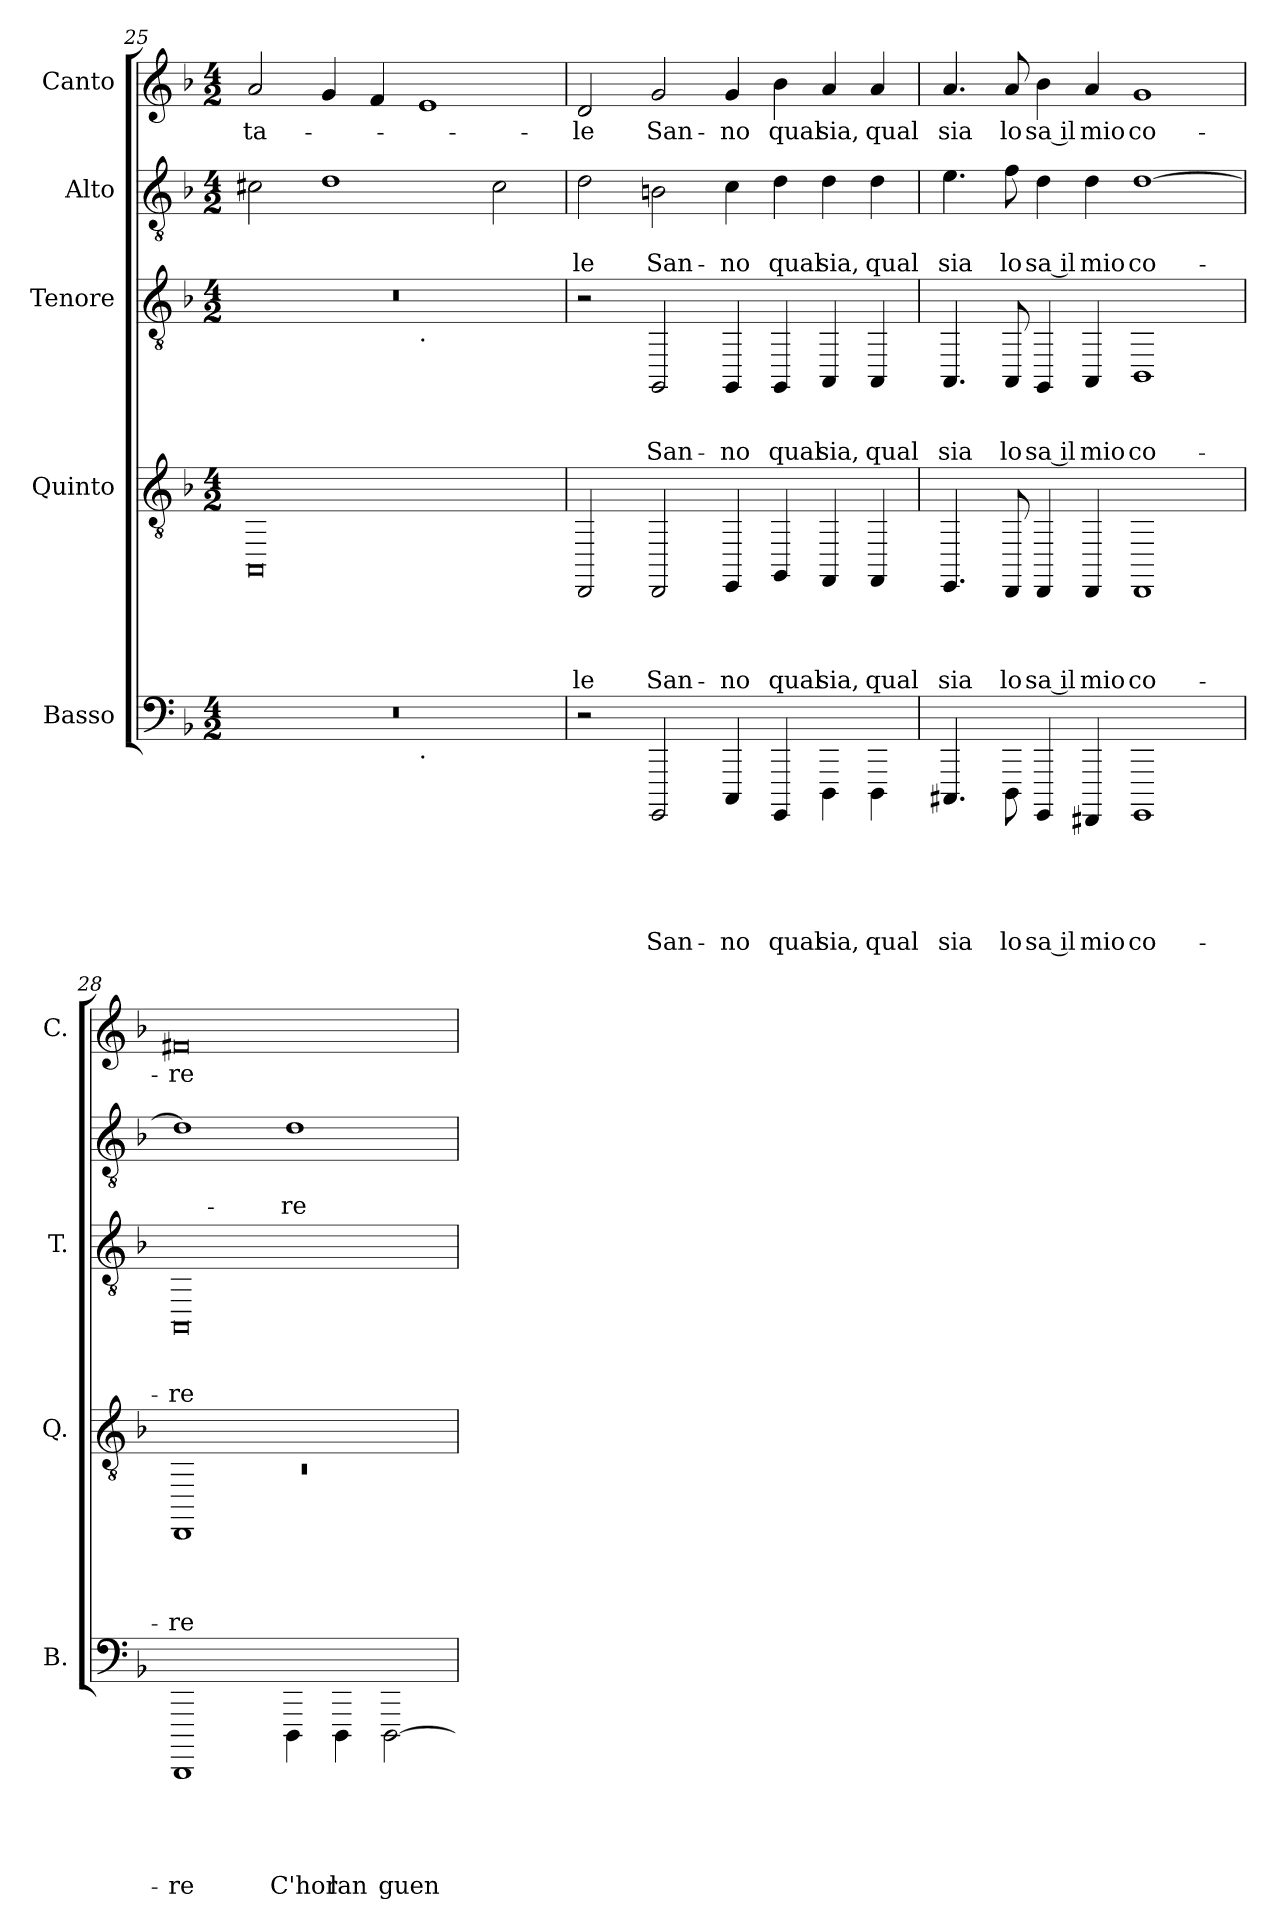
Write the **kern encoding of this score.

**kern	**text	**text	**text	**text	**text	**kern	**text	**text	**text	**text	**kern	**text	**text	**text	**kern	**text	**text	**kern	**text
*part5	*part5	*part5	*part5	*part5	*part5	*part4	*part4	*part4	*part4	*part4	*part3	*part3	*part3	*part3	*part2	*part2	*part2	*part1	*part1
*staff5	*staff5	*staff5	*staff5	*staff5	*staff5	*staff4	*staff4	*staff4	*staff4	*staff4	*staff3	*staff3	*staff3	*staff3	*staff2	*staff2	*staff2	*staff1	*staff1
*I"Basso	*	*	*	*	*	*I"Quinto	*	*	*	*	*I"Tenore	*	*	*	*I"Alto	*	*	*I"Canto	*
*I'B.	*	*	*	*	*	*I'Q.	*	*	*	*	*I'T.	*	*	*	*	*	*	*I'C.	*
*clefF4	*	*	*	*	*	*clefGv2	*	*	*	*	*clefGv2	*	*	*	*clefGv2	*	*	*clefG2	*
*k[b-]	*	*	*	*	*	*k[b-]	*	*	*	*	*k[b-]	*	*	*	*k[b-]	*	*	*k[b-]	*
*F:	*	*	*	*	*	*F:	*	*	*	*	*F:	*	*	*	*F:	*	*	*F:	*
*M4/2	*	*	*	*	*	*M4/2	*	*	*	*	*M4/2	*	*	*	*M4/2	*	*	*M4/2	*
=25	=25	=25	=25	=25	=25	=25	=25	=25	=25	=25	=25	=25	=25	=25	=25	=25	=25	=25	=25
!	!	!	!	!	!	!	!	!	!	!	!	!	!	!	!	!	!	!	!LO:LY:b
*^	*	*	*	*	*	*	*	*	*	*	*^	*	*	*	*	*	*	*	*
0r	1ryy	.	.	.	.	.	0AAA	.	.	.	.	0r	1ryy	.	.	.	2c#X\	.	.	2a/	-ta-
.	.	.	.	.	.	.	.	.	.	.	.	.	.	.	.	.	1d	.	.	4g/	.
.	.	.	.	.	.	.	.	.	.	.	.	.	.	.	.	.	.	.	.	4f/	.
!	!	!	!	!	!	!	!	!	!	!	!	!	!LO:TX:b:t=.	!	!	!	!	!	!	!	!
!	!LO:TX:b:t=.	!	!	!	!	!	!	!	!	!	!	!	!	!	!	!	!	!	!	!	!
.	1ryy	.	.	.	.	.	.	.	.	.	.	.	1ryy	.	.	.	.	.	.	1e	.
.	.	.	.	.	.	.	.	.	.	.	.	.	.	.	.	.	2c#\	.	.	.	.
=26	=26	=26	=26	=26	=26	=26	=26	=26	=26	=26	=26	=26	=26	=26	=26	=26	=26	=26	=26	=26	=26
!	!	!	!	!	!	!	!	!	!	!	!LO:LY:b	!	!	!	!	!	!	!	!LO:LY:b	!	!LO:LY:b
*v	*v	*	*	*	*	*	*	*	*	*	*	*v	*v	*	*	*	*	*	*	*	*
2r	.	.	.	.	.	2DDD/	.	.	.	-le	2r	.	.	.	2d\	.	-le	2d/	-le
!	!	!	!	!	!LO:LY:b	!	!	!	!	!LO:LY:b	!	!	!	!LO:LY:b	!	!	!LO:LY:b	!	!LO:LY:b
2GGGG/	.	.	.	.	San-	2DDD/	.	.	.	San-	2GGG/	.	.	San-	2Bn\	.	San-	2g/	San-
!	!	!	!	!	!LO:LY:b	!	!	!	!	!LO:LY:b	!	!	!	!LO:LY:b	!	!	!LO:LY:b	!	!LO:LY:b
4CCC/	.	.	.	.	-no	4EEE/	.	.	.	-no	4GGG/	.	.	-no	4c\	.	-no	4g/	-no
!	!	!	!	!	!LO:LY:b	!	!	!	!	!LO:LY:b	!	!	!	!LO:LY:b	!	!	!LO:LY:b	!	!LO:LY:b
4GGGG/	.	.	.	.	qual	4GGG/	.	.	.	qual	4GGG/	.	.	qual	4d\	.	qual	4b-\	qual
!	!	!	!	!	!LO:LY:b	!	!	!	!	!LO:LY:b	!	!	!	!LO:LY:b	!	!	!LO:LY:b	!	!LO:LY:b
4DDD\	.	.	.	.	sia,	4FFF/	.	.	.	sia,	4AAA/	.	.	sia,	4d\	.	sia,	4a/	sia,
!	!	!	!	!	!LO:LY:b	!	!	!	!	!LO:LY:b	!	!	!	!LO:LY:b	!	!	!LO:LY:b	!	!LO:LY:b
4DDD\	.	.	.	.	qual	4FFF/	.	.	.	qual	4AAA/	.	.	qual	4d\	.	qual	4a/	qual
!!LO:LB:g=z
=27	=27	=27	=27	=27	=27	=27	=27	=27	=27	=27	=27	=27	=27	=27	=27	=27	=27	=27	=27
!	!	!	!	!	!LO:LY:b	!	!	!	!	!LO:LY:b	!	!	!	!LO:LY:b	!	!	!LO:LY:b	!	!LO:LY:b
4.CCC#X/	.	.	.	.	sia	4.EEE/	.	.	.	sia	4.AAA/	.	.	sia	4.e\	.	sia	4.a/	sia
!	!	!	!	!	!LO:LY:b	!	!	!	!	!LO:LY:b	!	!	!	!LO:LY:b	!	!	!LO:LY:b	!	!LO:LY:b
8DDD\	.	.	.	.	lo	8DDD/	.	.	.	lo	8AAA/	.	.	lo	8f\	.	lo	8a/	lo
!	!	!	!	!	!LO:LY:b:rj	!	!	!	!	!LO:LY:b:rj	!	!	!	!LO:LY:b:rj	!	!	!LO:LY:b:rj	!	!LO:LY:b:rj
4GGGG/	.	.	.	.	sa il	4DDD/	.	.	.	sa il	4GGG/	.	.	sa il	4d\	.	sa il	4b-\	sa il
!	!	!	!	!	!LO:LY:b	!	!	!	!	!LO:LY:b	!	!	!	!LO:LY:b	!	!	!LO:LY:b	!	!LO:LY:b
4FFFF#X/	.	.	.	.	mio	4DDD/	.	.	.	mio	4AAA/	.	.	mio	4d\	.	mio	4a/	mio
!	!	!	!	!	!LO:LY:b	!	!	!	!	!LO:LY:b	!	!	!	!LO:LY:b	!	!	!LO:LY:b	!	!LO:LY:b
1GGGG	.	.	.	.	co-	1DDD	.	.	.	co-	1BBB-	.	.	co-	[>1d	.	co-	1g	co-
=28	=28	=28	=28	=28	=28	=28	=28	=28	=28	=28	=28	=28	=28	=28	=28	=28	=28	=28	=28
*	*	*	*	*	*	*^	*	*	*	*	*	*	*	*	*	*	*	*	*
!	!	!	!	!	!LO:LY:b	!	!LO:N:vis=1	!	!	!	!LO:LY:b	!	!	!	!LO:LY:b:rj	!	!	!	!	!LO:LY:b:rj
1DDDD	.	.	.	.	-re	1DDD	0rC	.	.	.	-re	0AAA	.	.	-re	1d]	.	.	0f#X	-re
!	!	!	!	!	!LO:LY:b	!	!	!	!	!	!	!	!	!	!	!	!	!LO:LY:b	!	!
4DDD\	.	.	.	.	C'hor	1ryy	.	.	.	.	.	.	.	.	.	1d	.	-re	.	.
!	!	!	!	!	!LO:LY:b	!	!	!	!	!	!	!	!	!	!	!	!	!	!	!
4DDD\	.	.	.	.	lan	.	.	.	.	.	.	.	.	.	.	.	.	.	.	.
!	!	!	!	!	!LO:LY:b	!	!	!	!	!	!	!	!	!	!	!	!	!	!	!
[>2DDD\	.	.	.	.	guen-	.	.	.	.	.	.	.	.	.	.	.	.	.	.	.
*	*	*	*	*	*	*v	*v	*	*	*	*	*	*	*	*	*	*	*	*	*
=	=	=	=	=	=	=	=	=	=	=	=	=	=	=	=	=	=	=	=
*-	*-	*-	*-	*-	*-	*-	*-	*-	*-	*-	*-	*-	*-	*-	*-	*-	*-	*-	*-
